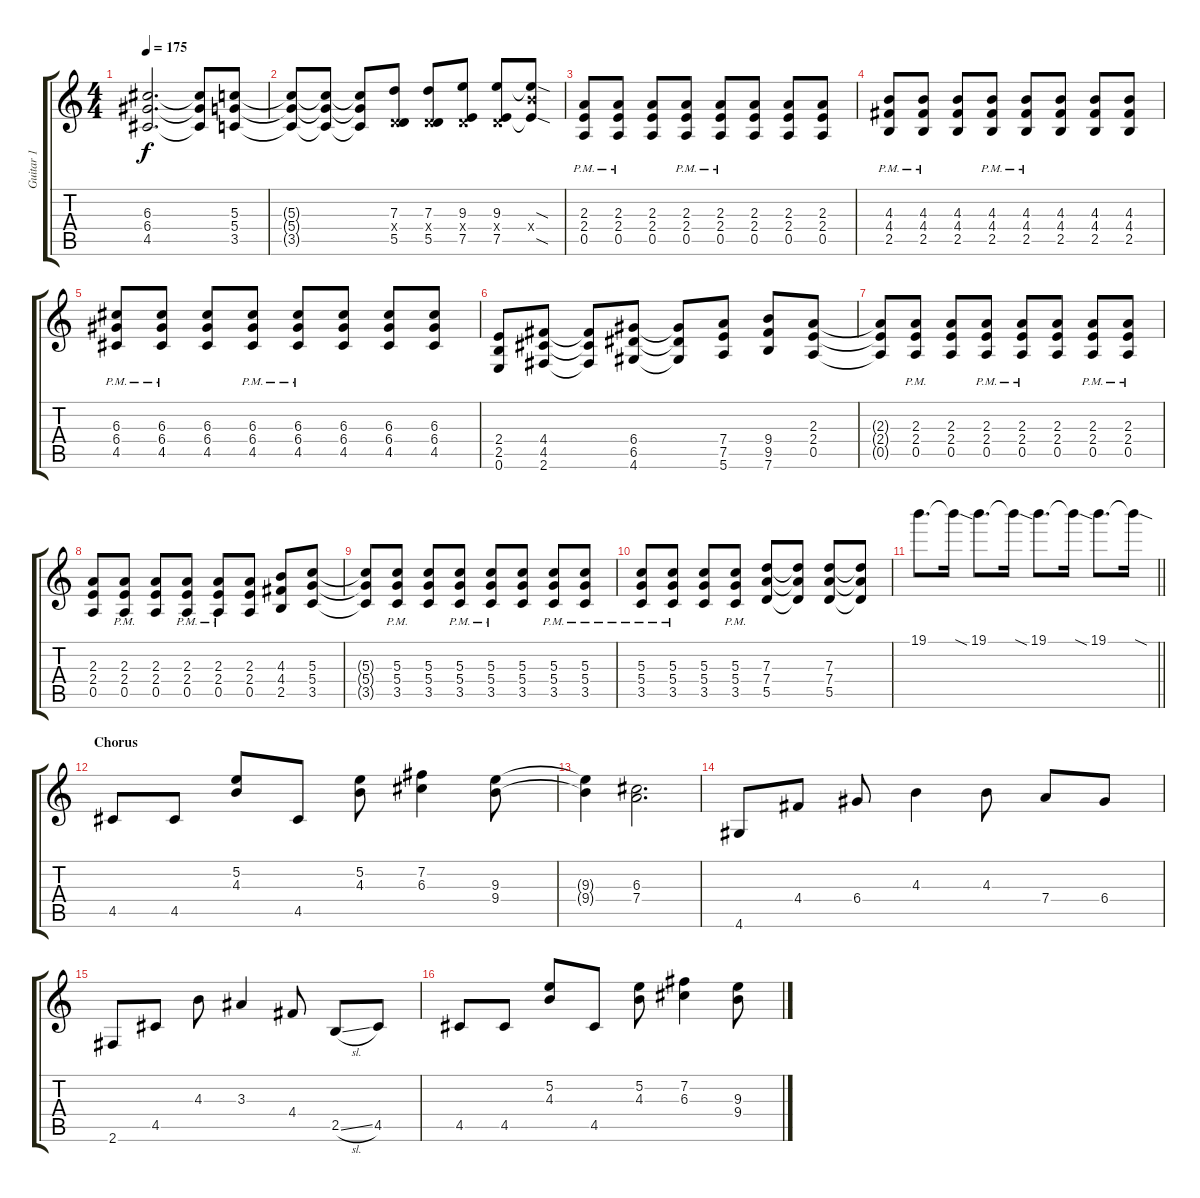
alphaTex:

\track ("Guitar 1" "Guitar 1") {instrument distortionguitar}
\staff {score tabs}
\tuning (E4 B3 G3 D3 A2 E2) {hide}
\ts (4 4)
\tempo 175
\clef g2
\ks c
(6.3 6.4 4.5).2{d dy f} (6.3{t} 6.4{t} 4.5{t}).8 (5.3 5.4 3.5).8 |
(5.3{t} 5.4{t} 3.5{t}).8 (5.3{t} 5.4{t} 3.5{t}).8 (5.3{t} 5.4{t} 3.5{t}).8 (7.3 0.4{x} 5.5).8 (7.3 0.4{x} 5.5).8 (9.3 0.4{x} 7.5).8 (9.3 0.4{x} 7.5).8 (9.3{sod t} 9.4{x} 7.5{sod t}).8 |
(2.3{pm} 2.4{pm} 0.5{pm}).8 (2.3{pm} 2.4{pm} 0.5{pm}).8 (2.3 2.4 0.5).8 (2.3{pm} 2.4{pm} 0.5{pm}).8 (2.3{pm} 2.4{pm} 0.5{pm}).8 (2.3 2.4 0.5).8 (2.3 2.4 0.5).8 (2.3 2.4 0.5).8 |
(4.3{pm} 4.4{pm} 2.5{pm}).8 (4.3{pm} 4.4{pm} 2.5{pm}).8 (4.3 4.4 2.5).8 (4.3{pm} 4.4{pm} 2.5{pm}).8 (4.3{pm} 4.4{pm} 2.5{pm}).8 (4.3 4.4 2.5).8 (4.3 4.4 2.5).8 (4.3 4.4 2.5).8 |
(6.3{pm} 6.4{pm} 4.5{pm}).8 (6.3{pm} 6.4{pm} 4.5{pm}).8 (6.3 6.4 4.5).8 (6.3{pm} 6.4{pm} 4.5{pm}).8 (6.3{pm} 6.4{pm} 4.5{pm}).8 (6.3 6.4 4.5).8 (6.3 6.4 4.5).8 (6.3 6.4 4.5).8 |
(2.4 2.5 0.6).8 (4.4 4.5 2.6).8 (4.4{t} 4.5{t} 2.6{t}).8 (6.4 6.5 4.6).8 (6.4{t} 6.5{t} 4.6{t}).8 (7.4 7.5 5.6).8 (9.4 9.5 7.6).8 (2.3 2.4 0.5).8 |
(2.3{t} 2.4{t} 0.5{t}).8 (2.3{pm} 2.4{pm} 0.5{pm}).8 (2.3 2.4 0.5).8 (2.3{pm} 2.4{pm} 0.5{pm}).8 (2.3{pm} 2.4{pm} 0.5{pm}).8 (2.3 2.4 0.5).8 (2.3{pm} 2.4{pm} 0.5{pm}).8 (2.3{pm} 2.4{pm} 0.5{pm}).8 |
(2.3 2.4 0.5).8 (2.3{pm} 2.4{pm} 0.5{pm}).8 (2.3 2.4 0.5).8 (2.3{pm} 2.4{pm} 0.5{pm}).8 (2.3{pm} 2.4{pm} 0.5{pm}).8 (2.3 2.4 0.5).8 (4.3 4.4 2.5).8 (5.3 5.4 3.5).8 |
(5.3{t} 5.4{t} 3.5{t}).8 (5.3{pm} 5.4{pm} 3.5{pm}).8 (5.3 5.4 3.5).8 (5.3{pm} 5.4{pm} 3.5{pm}).8 (5.3{pm} 5.4{pm} 3.5{pm}).8 (5.3 5.4 3.5).8 (5.3{pm} 5.4{pm} 3.5{pm}).8 (5.3{pm} 5.4{pm} 3.5{pm}).8 |
(5.3{pm} 5.4{pm} 3.5{pm}).8 (5.3{pm} 5.4{pm} 3.5{pm}).8 (5.3 5.4 3.5).8 (5.3{pm} 5.4{pm} 3.5{pm}).8 (7.3 7.4 5.5).8 (7.3{t} 7.4{t} 5.5{t}).8 (7.3 7.4 5.5).8 (7.3{t} 7.4{t} 5.5{t}).8 |
\barLineRight lightlight
19.1.8{d} 19.1{sod t}.16 19.1.8{d} 19.1{sod t}.16 19.1.8{d} 19.1{sod t}.16 19.1.8{d} 19.1{sod t}.16 |
\section ("" "Chorus")
4.5.8 4.5.8 (5.2 4.3).8 4.5.8 (5.2 4.3).8 (7.2 6.3).4 (9.3 9.4).8 |
(9.3{t} 9.4{t}).4 (6.3 7.4).2{d} |
4.6.8 4.4.8 6.4.8 4.3.4 4.3.8 7.4.8 6.4.8 |
2.6.8 4.5.8 4.3.8 3.3.4 4.4.8 2.5{sl}.8 4.5.8 |
4.5.8 4.5.8 (5.2 4.3).8 4.5.8 (5.2 4.3).8 (7.2 6.3).4 (9.3 9.4).8
